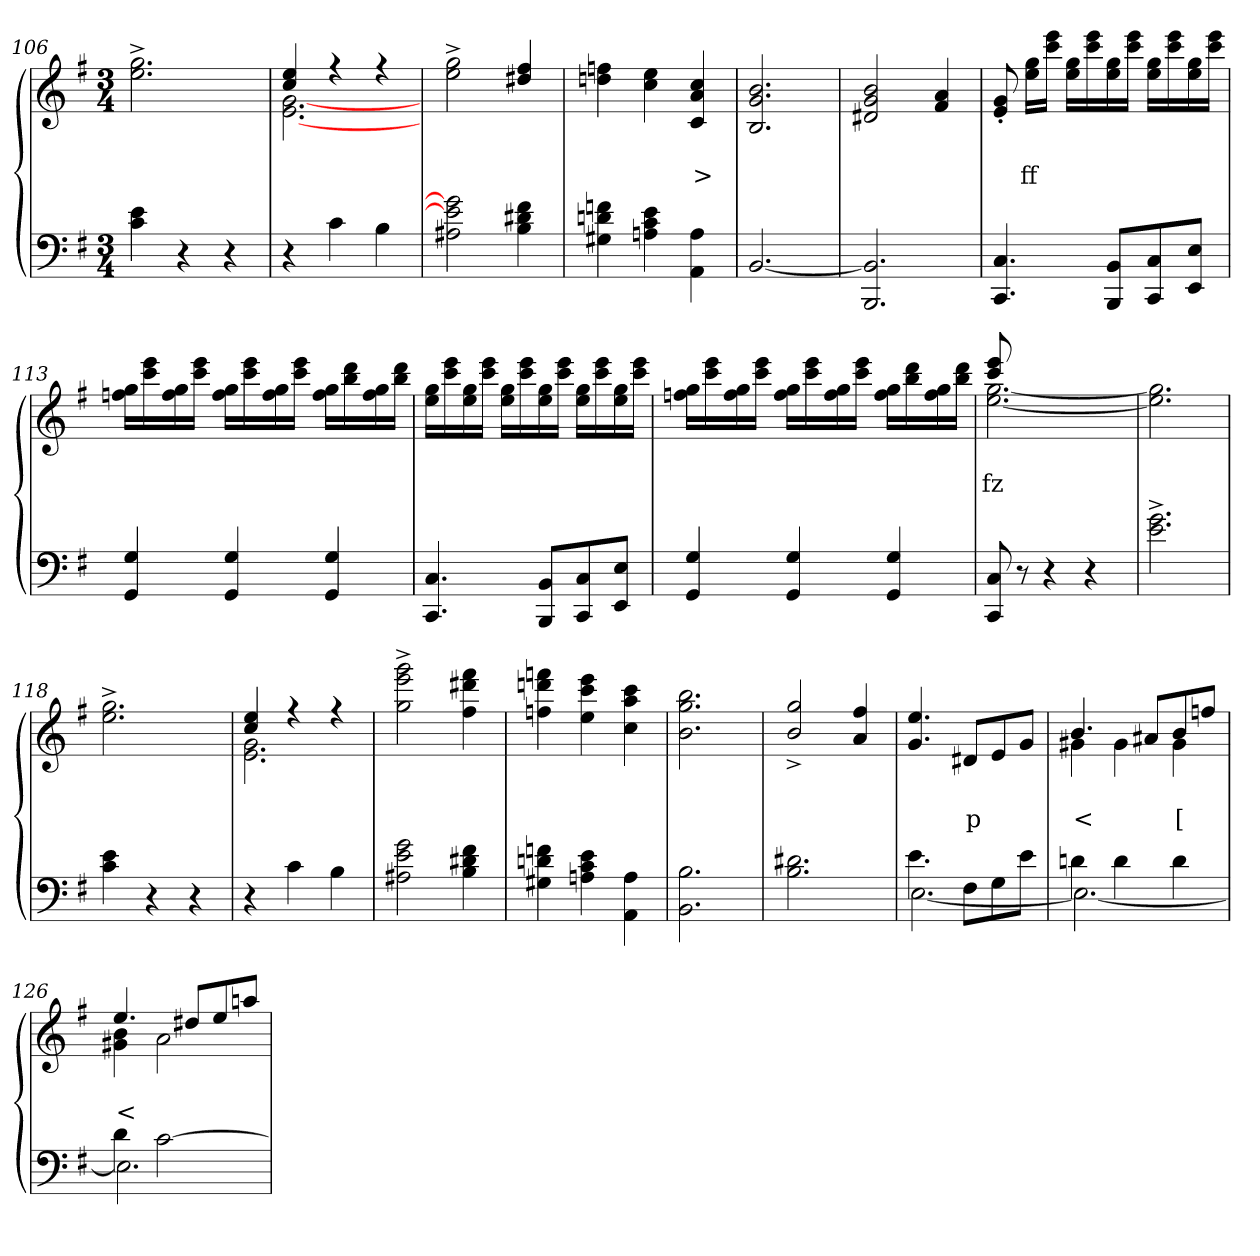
**kern	**kern	**text	**text
*part2	*part1	*part1	*part1
*staff2	*staff1	*staff1	*staff1
*clefF4	*clefG2	*	*
*k[f#]	*k[f#]	*	*
*M3/4	*M3/4	*	*
=106	=106	=106	=106
4e 4c	2.gg^> 2.ee^>	.	.
4r	.	.	.
4r	.	.	.
=107	=107	=107	=107
*	*^	*	*
4r	4ee 4cc	[2.g [2.e	.	.
4c	4r	.	.	.
4B	4r	.	.	.
*	*v	*v	*	*
=108	=108	=108	=108
2g] 2e] 2A#X	2gg^> 2ee^>	.	.
4f# 4d#X 4B	4ff# 4dd#X/	.	.
=109	=109	=109	=109
4fn 4dn 4G#X	4ffn 4ddn	.	.
4e 4c 4An	4ee 4cc	.	.
4A 4AA	4cc 4a 4c	.	>
=110	=110	=110	=110
[2.BB	2.b 2.g 2.B	.	.
=111	=111	=111	=111
2.BB] 2.BBB	2b 2g 2d#X	.	.
.	4a 4f#	.	.
=112	=112	=112	=112
4.C 4.CC	8g'> 8e'>	.	.
.	16gg 16eeLL	.	ff
.	16eee 16cccJJ	.	.
.	16gg 16eeLL	.	.
.	16eee 16ccc	.	.
8BB 8BBBL	16gg 16ee	.	.
.	16eee 16cccJJ	.	.
8C 8CC	16gg 16eeLL	.	.
.	16eee 16ccc	.	.
8E 8EEJ	16gg 16ee	.	.
.	16eee 16cccJJ	.	.
=113	=113	=113	=113
4G 4GG	16gg 16ffnLL	.	.
.	16eee 16ccc	.	.
.	16gg 16ff	.	.
.	16eee 16cccJJ	.	.
4G 4GG	16gg 16ffLL	.	.
.	16eee 16ccc	.	.
.	16gg 16ff	.	.
.	16eee 16cccJJ	.	.
4G 4GG	16gg 16ffLL	.	.
.	16ddd 16bb	.	.
.	16gg 16ff	.	.
.	16ddd 16bbJJ	.	.
=114	=114	=114	=114
4.C 4.CC	16gg 16eeLL	.	.
.	16eee 16ccc	.	.
.	16gg 16ee	.	.
.	16eee 16cccJJ	.	.
.	16gg 16eeLL	.	.
.	16eee 16ccc	.	.
8BB 8BBBL	16gg 16ee	.	.
.	16eee 16cccJJ	.	.
8C 8CC	16gg 16eeLL	.	.
.	16eee 16ccc	.	.
8E 8EEJ	16gg 16ee	.	.
.	16eee 16cccJJ	.	.
=115	=115	=115	=115
4G 4GG	16gg 16ffnLL	.	.
.	16eee 16ccc	.	.
.	16gg 16ff	.	.
.	16eee 16cccJJ	.	.
4G 4GG	16gg 16ffLL	.	.
.	16eee 16ccc	.	.
.	16gg 16ff	.	.
.	16eee 16cccJJ	.	.
4G 4GG	16gg 16ffLL	.	.
.	16ddd 16bb	.	.
.	16gg 16ff	.	.
.	16ddd 16bbJJ	.	.
=116	=116	=116	=116
*	*^	*	*
8C 8CC	8eee 8ccc	[2.gg [2.ee	.	fz
8r	2ryy	.	.	.
4r	.	.	.	.
4r	.	.	.	.
.	8ryy	.	.	.
*	*v	*v	*	*
=117	=117	=117	=117
2.g^> 2.e^>	2.gg] 2.ee]	.	.
=118	=118	=118	=118
4e 4c	2.gg^> 2.ee^>	.	.
4r	.	.	.
4r	.	.	.
=119	=119	=119	=119
*	*^	*	*
4r	4ee 4cc	2.g 2.e	.	.
4c	4r	.	.	.
4B	4r	.	.	.
*	*v	*v	*	*
=120	=120	=120	=120
2g 2e 2A#X	2ggg^> 2eee^> 2gg^>	.	.
4f# 4d#X 4B	4fff# 4ddd#X 4ff#	.	.
=121	=121	=121	=121
4fn 4dn 4G#X	4fffn 4dddn 4ffn	.	.
4e 4c 4An	4eee 4ccc 4ee	.	.
4A 4AA	4ccc 4aa 4cc	.	.
=122	=122	=122	=122
2.B 2.BB	2.bb 2.gg 2.b	.	.
=123	=123	=123	=123
2.d#X 2.B	2gg^> 2b/^>	.	.
.	4ff# 4a/	.	.
=124	=124	=124	=124
*^	*	*	*
4.e\	[2.E	4.ee 4.g/	.	.
8F#\L	.	8d#XL	.	p
8G	.	8e	.	.
8eJ	.	8gJ	.	.
=125	=125	=125	=125	=125
*	*	*^	*	*
4dn\	2.E_	4.b	4g#X	.	<
4d\	.	.	4g#	.	.
.	.	8a#XL	.	.	.
4d\	.	8b	4g#	.	[
.	.	8ffnJ	.	.	.
=126	=126	=126	=126	=126	=126
4d\	2.E]	4.ee	4b 4g#X	.	<
[2c\	.	.	2a	.	.
.	.	8dd#XL	.	.	.
.	.	8ee	.	.	.
.	.	8aanJ	.	.	.
*v	*v	*	*	*	*
*	*v	*v	*	*
=	=	=	=
*-	*-	*-	*-
